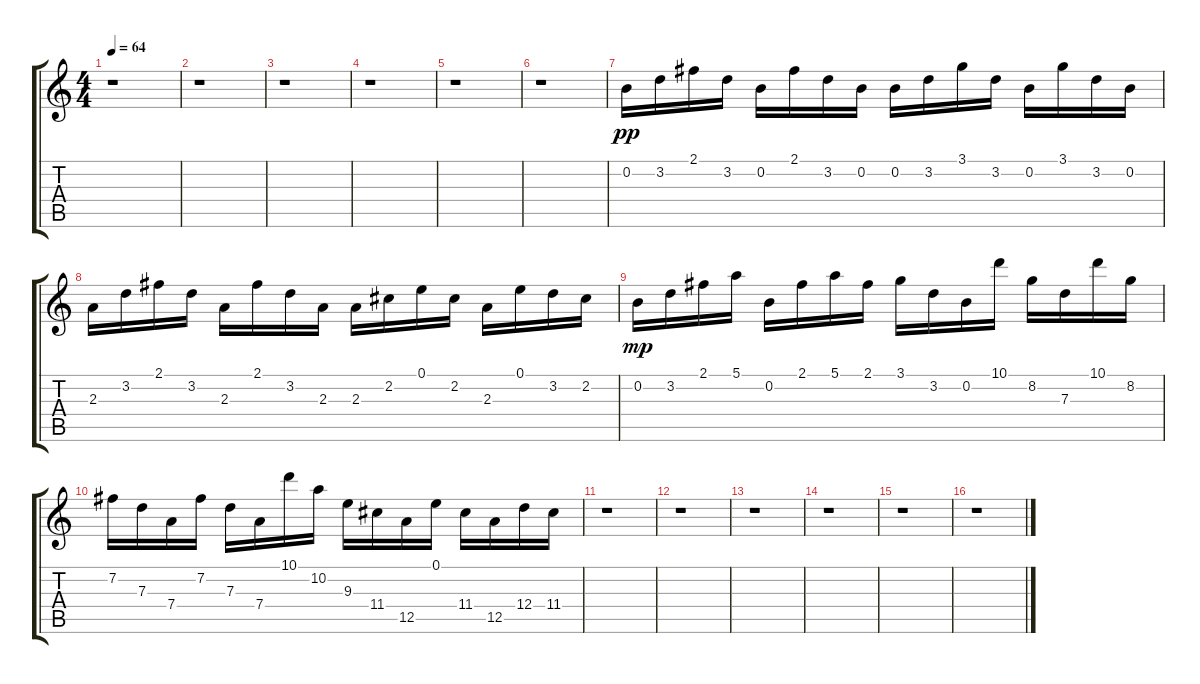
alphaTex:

\track "" {instrument acousticguitarsteel}
\staff {score tabs}
\tuning (E4 B3 G3 D3 A2 E2) {hide}
\ts (4 4)
\tempo 64
\clef g2
\ks c
r.1{dy mp} |
r.1 |
r.1 |
r.1 |
r.1 |
r.1 |
0.2.16{dy pp} 3.2.16 2.1.16 3.2.16 0.2.16 2.1.16 3.2.16 0.2.16 0.2.16 3.2.16 3.1.16 3.2.16 0.2.16 3.1.16 3.2.16 0.2.16 |
2.3.16 3.2.16 2.1.16 3.2.16 2.3.16 2.1.16 3.2.16 2.3.16 2.3.16 2.2.16 0.1.16 2.2.16 2.3.16 0.1.16 3.2.16 2.2.16 |
0.2.16{dy mp} 3.2.16 2.1.16 5.1.16 0.2.16 2.1.16 5.1.16 2.1.16 3.1.16 3.2.16 0.2.16 10.1.16 8.2.16 7.3.16 10.1.16 8.2.16 |
7.2.16 7.3.16 7.4.16 7.2.16 7.3.16 7.4.16 10.1.16 10.2.16 9.3.16 11.4.16 12.5.16 0.1.16 11.4.16 12.5.16 12.4.16 11.4.16 |
r.1 |
r.1 |
r.1 |
r.1 |
r.1 |
r.1
